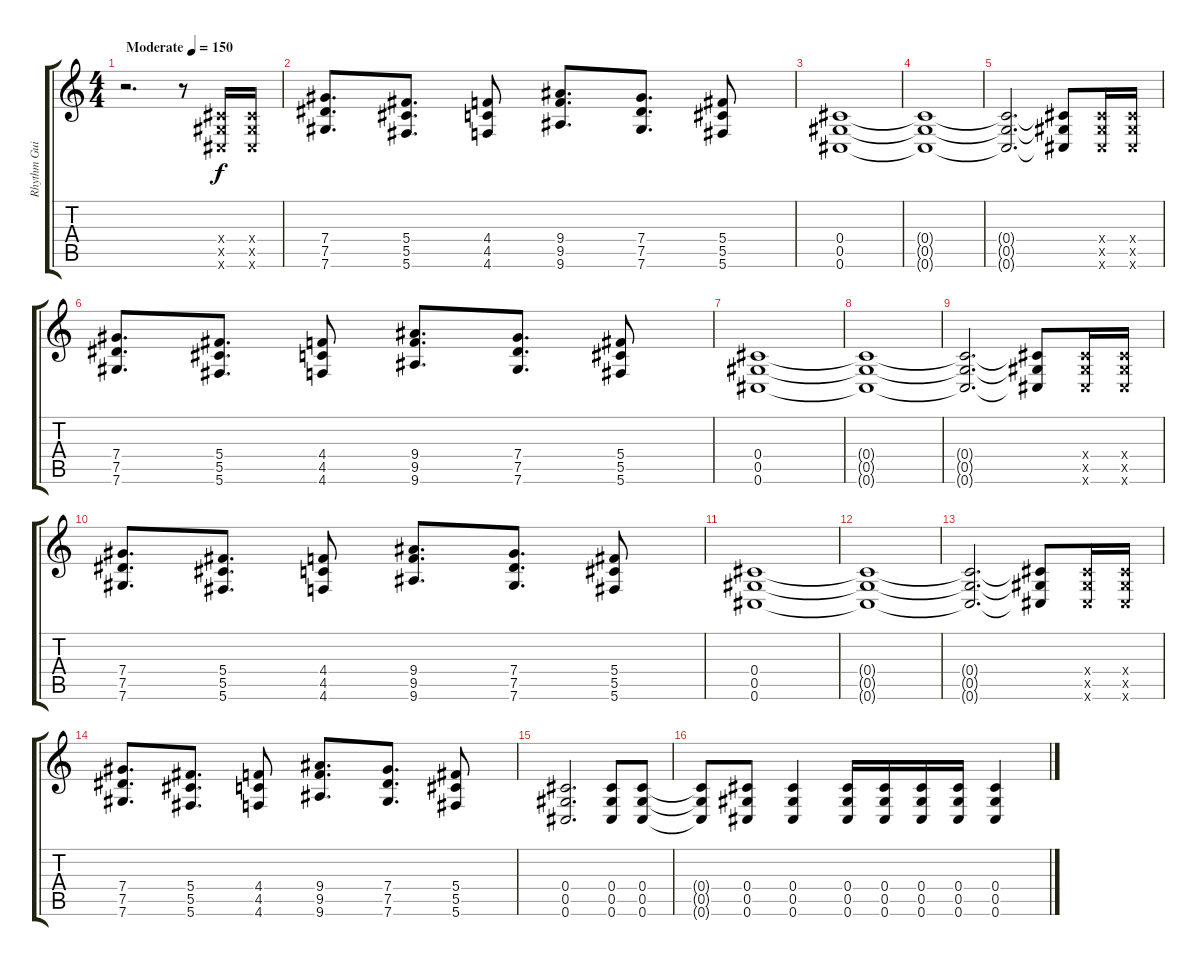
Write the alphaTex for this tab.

\track ("Rhythm Guitar" "Rhythm Gui") {instrument distortionguitar}
\staff {score tabs}
\tuning (Eb4 Bb3 Gb3 Db3 Ab2 Db2) {hide}
\ts (4 4)
\tempo (150 "Moderate")
\clef g2
\ks c
r.2{d dy f instrument distortionguitar} r.8 (0.4{x} 0.5{x} 0.6{x}).16 (0.4{x} 0.5{x} 0.6{x}).16 |
(7.4 7.5 7.6).8{d} (5.4 5.5 5.6).8{d} (4.4 4.5 4.6).8 (9.4 9.5 9.6).8{d} (7.4 7.5 7.6).8{d} (5.4 5.5 5.6).8 |
(0.4 0.5 0.6).1 |
(0.4{t} 0.5{t} 0.6{t}).1 |
(0.4{t} 0.5{t} 0.6{t}).2{d} (0.4{t} 0.5{t} 0.6{t}).8 (0.4{x} 0.5{x} 0.6{x}).16 (0.4{x} 0.5{x} 0.6{x}).16 |
(7.4 7.5 7.6).8{d} (5.4 5.5 5.6).8{d} (4.4 4.5 4.6).8 (9.4 9.5 9.6).8{d} (7.4 7.5 7.6).8{d} (5.4 5.5 5.6).8 |
(0.4 0.5 0.6).1 |
(0.4{t} 0.5{t} 0.6{t}).1 |
(0.4{t} 0.5{t} 0.6{t}).2{d} (0.4{t} 0.5{t} 0.6{t}).8 (0.4{x} 0.5{x} 0.6{x}).16 (0.4{x} 0.5{x} 0.6{x}).16 |
(7.4 7.5 7.6).8{d} (5.4 5.5 5.6).8{d} (4.4 4.5 4.6).8 (9.4 9.5 9.6).8{d} (7.4 7.5 7.6).8{d} (5.4 5.5 5.6).8 |
(0.4 0.5 0.6).1 |
(0.4{t} 0.5{t} 0.6{t}).1 |
(0.4{t} 0.5{t} 0.6{t}).2{d} (0.4{t} 0.5{t} 0.6{t}).8 (0.4{x} 0.5{x} 0.6{x}).16 (0.4{x} 0.5{x} 0.6{x}).16 |
(7.4 7.5 7.6).8{d} (5.4 5.5 5.6).8{d} (4.4 4.5 4.6).8 (9.4 9.5 9.6).8{d} (7.4 7.5 7.6).8{d} (5.4 5.5 5.6).8 |
(0.4 0.5 0.6).2{d} (0.4 0.5 0.6).8 (0.4 0.5 0.6).8 |
(0.4{t} 0.5{t} 0.6{t}).8 (0.4 0.5 0.6).8 (0.4 0.5 0.6).4 (0.4 0.5 0.6).16 (0.4 0.5 0.6).16 (0.4 0.5 0.6).16 (0.4 0.5 0.6).16 (0.4 0.5 0.6).4
